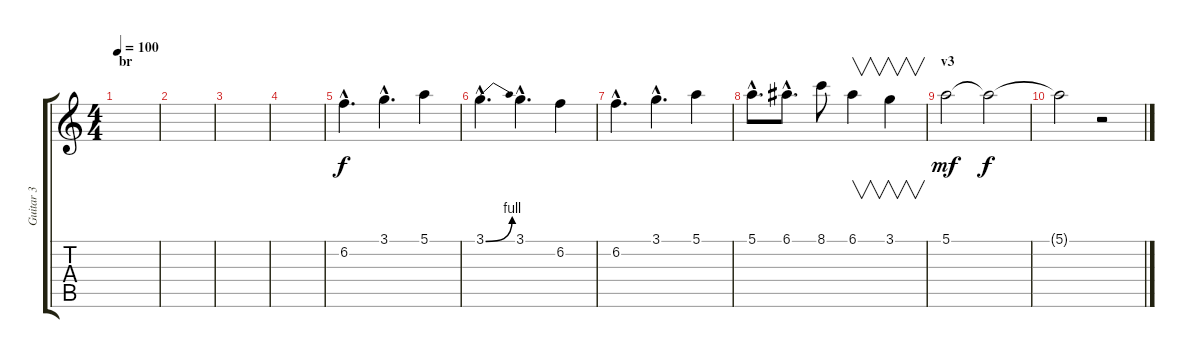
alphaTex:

\track ("Guitar 3" "Guitar 3") {instrument distortionguitar}
\staff {score tabs}
\tuning (E4 B3 G3 D3 A2 E2) {hide}
\ts (4 4)
\section ("" "br")
\tempo 100
\clef g2
\ks c
|
|
|
|
6.2{hac}.4{d} 3.1{hac}.4{d} 5.1.4 |
3.1{be (bend 0 0 60 4) hac}.4{d} 3.1{hac}.4{d} 6.2.4 |
6.2{hac}.4{d} 3.1{hac}.4{d} 5.1.4 |
5.1{hac}.8{d} 6.1{hac}.8{d} 8.1.8 6.1.4{v} 3.1.4{v} |
\section ("" "v3")
5.1.2{dy mf} 5.1{t}.2{dy f volume 0} |
5.1{t}.2 r.2{volume 13}
